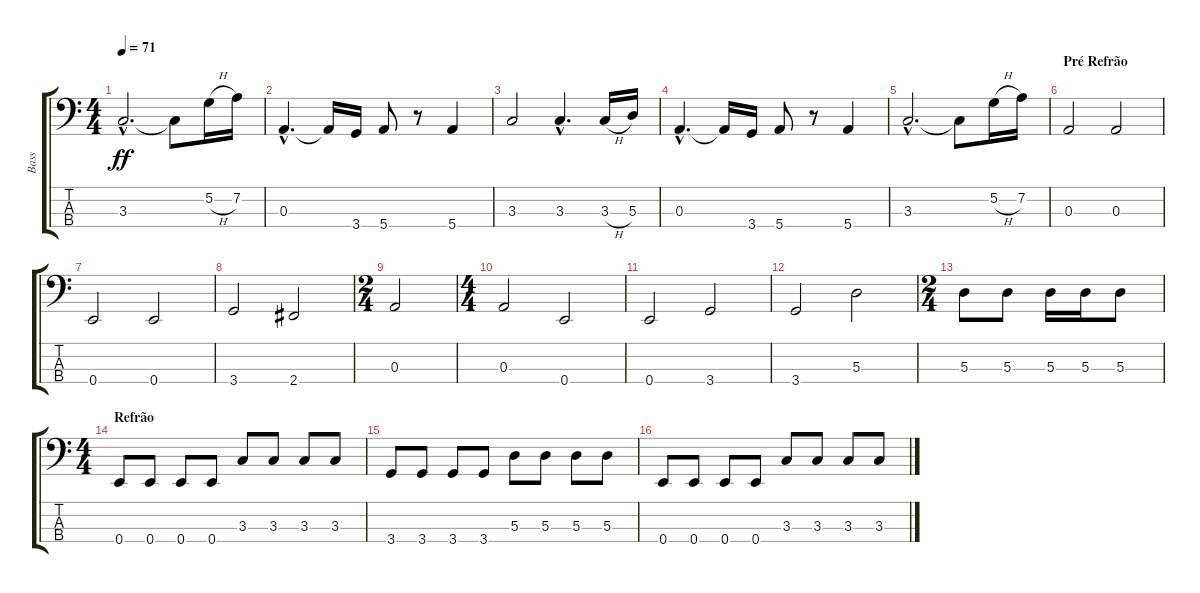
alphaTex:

\track ("Bass" "Bass") {instrument synthbass2}
\staff {score tabs}
\tuning (G2 D2 A1 E1) {hide}
\ts (4 4)
\tempo 71
\clef f4
\ks c
3.3{hac}.2{d dy ff} 3.3{t}.8 5.2{h}.16 7.2.16 |
0.3{hac}.4{d} 0.3{t}.16 3.4.16 5.4.8 r.8 5.4.4 |
3.3.2 3.3{hac}.4{d} 3.3{h}.16 5.3.16 |
0.3{hac}.4{d} 0.3{t}.16 3.4.16 5.4.8 r.8 5.4.4 |
3.3{hac}.2{d} 3.3{t}.8 5.2{h}.16 7.2.16 |
\section ("" "Pré Refrão")
0.3.2 0.3.2 |
0.4.2 0.4.2 |
3.4.2 2.4.2 |
\ts (2 4)
0.3.2 |
\ts (4 4)
0.3.2 0.4.2 |
0.4.2 3.4.2 |
3.4.2 5.3.2 |
\ts (2 4)
5.3.8 5.3.8 5.3.16 5.3.16 5.3.8 |
\ts (4 4)
\section ("" "Refrão")
0.4.8 0.4.8 0.4.8 0.4.8 3.3.8 3.3.8 3.3.8 3.3.8 |
3.4.8 3.4.8 3.4.8 3.4.8 5.3.8 5.3.8 5.3.8 5.3.8 |
0.4.8 0.4.8 0.4.8 0.4.8 3.3.8 3.3.8 3.3.8 3.3.8
